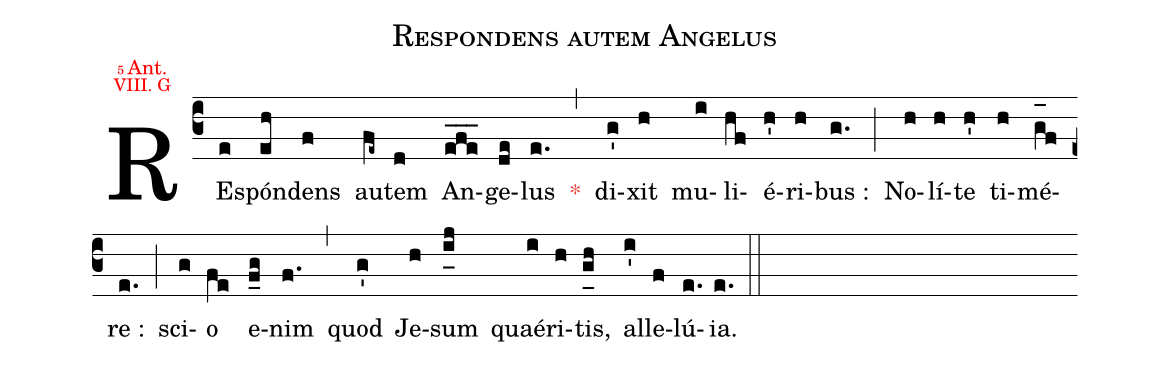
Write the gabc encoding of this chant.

name:Respondens autem Angelus;
office-part:Antiphona;
annotation: {\color{red}\tiny 5 \footnotesize Ant.};
annotation: {\color{red}\scriptsize VIII. G};
%%
(c3) RE(e)spón(eh)dens(f) au(fe~)tem(d) An(efe___)ge(de)lus(e.) <c>*</c>(,) di(g')xit(h) mu(i)li(hf)é(h')ri(h)bus :(g.) (;) No(h)lí(h)te(h') ti(h)mé(g_[oh:h]f)re :(e.) (;) sci(g)o(fe) e(f_g)nim(f.) (,) quod(g') Je(h)sum(i_[uh:l]j) quaé(i)ri(h)tis,(g_[uh:l]h) al(i')le(f)lú(e.){ia}.(e.) (::)
